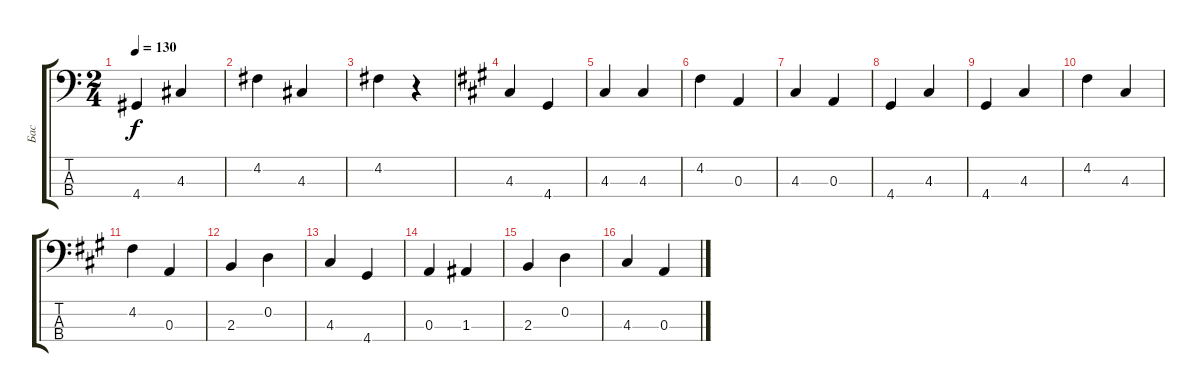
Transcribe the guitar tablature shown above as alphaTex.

\track ("Бас" "Бас") {instrument electricbasspick}
\staff {score tabs}
\tuning (G2 D2 A1 E1) {hide}
\ts (2 4)
\tempo 130
\clef f4
\ks c
4.4.4{dy f} 4.3.4 |
4.2.4 4.3.4 |
4.2.4 r.4 |
\ks a
4.3.4 4.4.4 |
4.3.4 4.3.4 |
4.2.4 0.3.4 |
4.3.4 0.3.4 |
4.4.4 4.3.4 |
4.4.4 4.3.4 |
4.2.4 4.3.4 |
4.2.4 0.3.4 |
2.3.4 0.2.4 |
4.3.4 4.4.4 |
0.3.4 1.3.4 |
2.3.4 0.2.4 |
4.3.4 0.3.4
